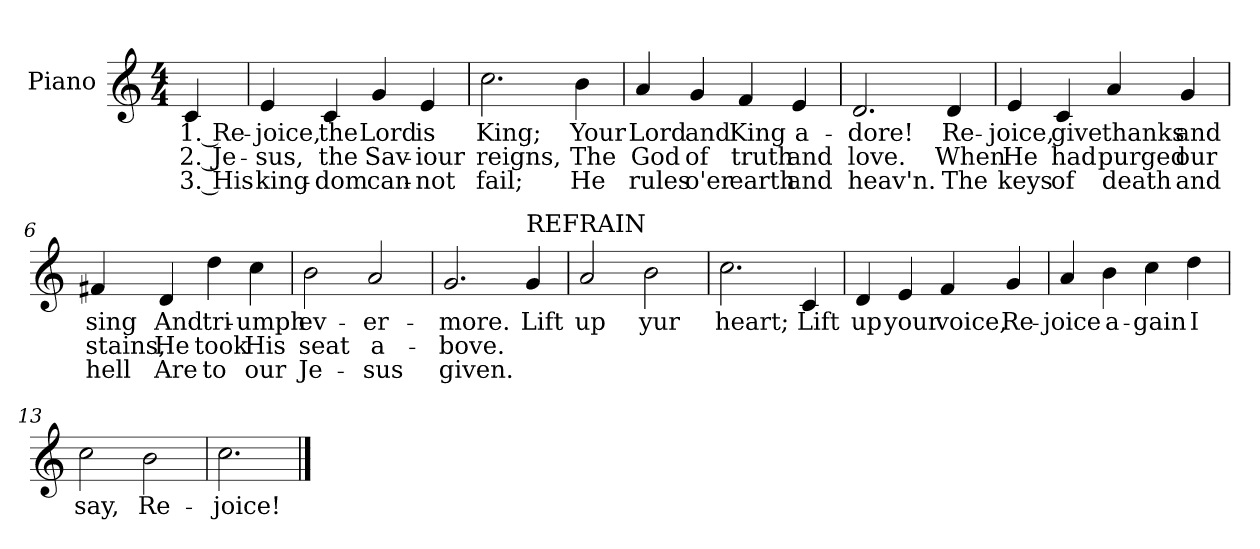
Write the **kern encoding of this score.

**kern	**text	**text	**text
*part1	*part1	*part1	*part1
*staff1	*staff1	*staff1	*staff1
*I"Piano	*	*	*
*I'Pno.	*	*	*
*clefG2	*	*	*
*k[]	*	*	*
*C:	*	*	*
*M4/4	*	*	*
=	=	=	=
4c/	1. Re-	2. Je-	3. His
=1	=1	=1	=1
4e/	-joice,	-sus,	king-
4c/	the	the	-dom
4g/	Lord	Sav-	can-
4e/	is	-iour	-not
=2	=2	=2	=2
2.cc\	King;	reigns,	fail;
4b\	Your	The	He
=3	=3	=3	=3
4a/	Lord	God	rules
4g/	and	of	o'er
4f/	King	truth	earth
4e/	a-	and	and
!!LO:LB:g=z
=4	=4	=4	=4
2.d/	-dore!	love.	heav'n.
4d/	Re-	When	The
=5	=5	=5	=5
4e/	-joice,	He	keys
4c/	give	had	of
4a/	thanks	purged	death
4g/	and	our	and
=6	=6	=6	=6
4f#X/	sing	stains,	hell
4d/	And	He	Are
4dd\	tri-	took	to
4cc\	-umph	His	our
=7	=7	=7	=7
2b\	ev-	seat	Je-
2a/	-er-	a-	-sus
!!LO:LB:g=z
=8	=8	=8	=8
2.g/	-more.	-bove.	given.
!LO:TX:a:t=REFRAIN	!	!	!
4g/	Lift	.	.
=9	=9	=9	=9
2a/	up	.	.
2b\	yur	.	.
=10	=10	=10	=10
2.cc\	heart;	.	.
4c/	Lift	.	.
=11	=11	=11	=11
4d/	up	.	.
4e/	your	.	.
4f/	voice,	.	.
4g/	Re-	.	.
=12	=12	=12	=12
4a/	-joice	.	.
4b\	a-	.	.
4cc\	-gain	.	.
4dd\	I	.	.
=13	=13	=13	=13
2cc\	say,	.	.
2b\	Re-	.	.
=14	=14	=14	=14
2.cc\	-joice!	.	.
==	==	==	==
*-	*-	*-	*-
